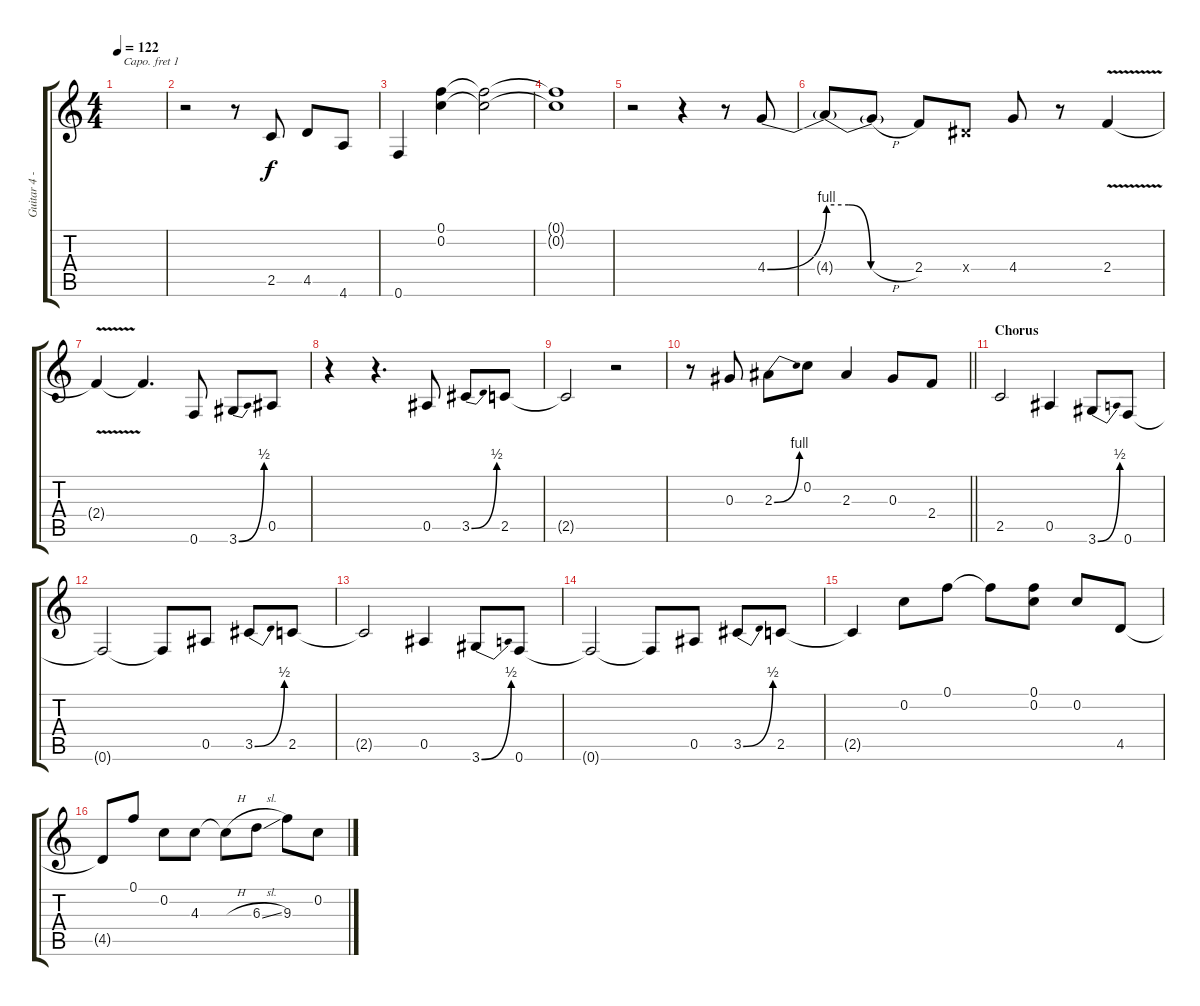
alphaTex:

\track ("Guitar 4 - Keith Urban" "Guitar 4 -") {instrument overdrivenguitar}
\staff {score tabs}
\capo 1
\tuning (E4 B3 G3 D3 A2 E2) {hide}
\ts (4 4)
\tempo 122
\clef g2
\ks c
|
r.2 r.8 2.5.8 4.5.8 4.6.8 |
0.6.4 (0.1 0.2).4 (0.1{t} 0.2{t}).2 |
(0.1{t} 0.2{t}).1 |
r.2 r.4 r.8{volume 11} 4.4{be (bend 0 0 60 4)}.8 |
4.4{be (custom 0 4 15 4 30 0 60 0) t}.8 4.4{h t}.8 2.4.8 0.4{x}.8 4.4.8 r.8 2.4{v}.4 |
2.4{t}.4 2.4{t}.4{d volume 9} 0.6.8 3.6{be (bend 0 0 60 2)}.8 0.5.8 |
r.4 r.4{d} 0.5.8 3.5{be (bend 0 0 60 2)}.8 2.5.8 |
2.5{t}.2 r.2 |
\barLineRight lightlight
r.8 0.3.8 2.3{be (bend 0 0 60 4)}.8 0.2.8 2.3.4 0.3.8 2.4.8 |
\section ("" "Chorus")
2.5.2 0.5.4 3.6{be (bend 0 0 60 2)}.8 0.6.8 |
0.6{t}.2 0.6{t}.8 0.5.8 3.5{be (bend 0 0 60 2)}.8 2.5.8 |
2.5{t}.2 0.5.4 3.6{be (bend 0 0 60 2)}.8 0.6.8 |
0.6{t}.2 0.6{t}.8 0.5.8 3.5{be (bend 0 0 60 2)}.8 2.5.8 |
2.5{t}.4 0.2.8 0.1.8 0.1{t}.8 (0.1 0.2).8 0.2.8 4.5.8 |
4.5{t}.8 0.1.8 0.2.8 4.3.8 4.3{h t}.8 6.3{sl}.8 9.3.8 0.2.8
